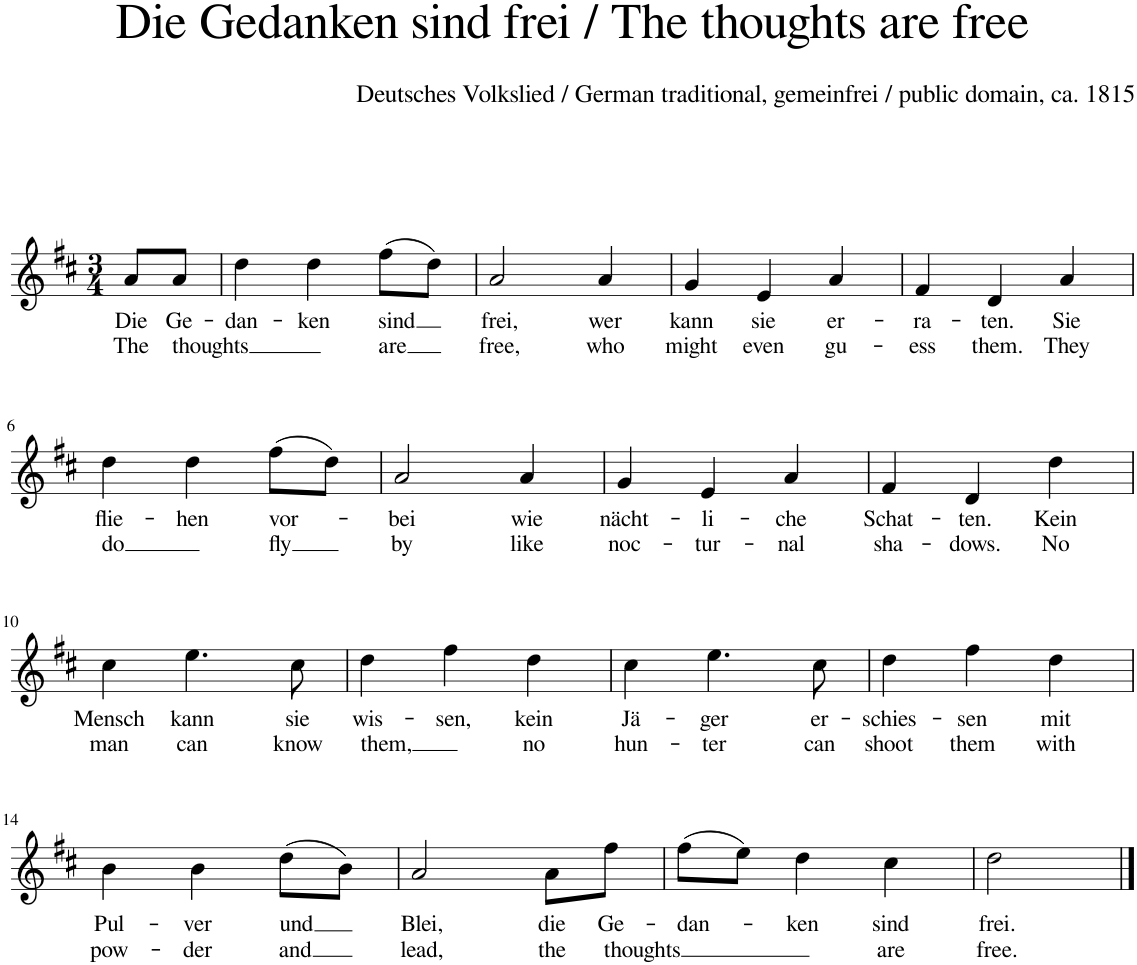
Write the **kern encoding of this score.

**kern	**text	**text
*part1	*part1	*part1
*staff1	*staff1	*staff1
*I"Piano	*	*
*I'Pno.	*	*
*clefG2	*	*
*k[f#c#]	*	*
*M3/4	*	*
=1	=1	=1
!	!LO:LY:b	!LO:LY:b
8a/L	Die	The
!	!LO:LY:b	!LO:LY:b
8a/J	Ge-	thoughts
=2	=2	=2
!	!LO:LY:b	!
4dd\	-dan-	.
!	!LO:LY:b	!
4dd\	-ken	.
!	!LO:LY:b	!LO:LY:b
(8ff#\L	sind	are
8dd\J)	.	.
=3	=3	=3
!	!LO:LY:b	!LO:LY:b
2a/	frei,	free,
!	!LO:LY:b	!LO:LY:b
4a/	wer	who
=4	=4	=4
!	!LO:LY:b	!LO:LY:b
4g/	kann	might
!	!LO:LY:b	!LO:LY:b
4e/	sie	even
!	!LO:LY:b	!LO:LY:b
4a/	er-	gu-
=5	=5	=5
!	!LO:LY:b	!LO:LY:b
4f#/	-ra-	-ess
!	!LO:LY:b	!LO:LY:b
4d/	-ten.	them.
!	!LO:LY:b	!LO:LY:b
4a/	Sie	They
!!LO:LB:g=z
=6	=6	=6
!	!LO:LY:b	!LO:LY:b
4dd\	flie-	do
!	!LO:LY:b	!
4dd\	-hen	.
!	!LO:LY:b	!LO:LY:b
(8ff#\L	vor-	fly
8dd\J)	.	.
=7	=7	=7
!	!LO:LY:b	!LO:LY:b
2a/	-bei	by
!	!LO:LY:b	!LO:LY:b
4a/	wie	like
=8	=8	=8
!	!LO:LY:b	!LO:LY:b
4g/	nächt-	noc-
!	!LO:LY:b	!LO:LY:b
4e/	-li-	-tur-
!	!LO:LY:b	!LO:LY:b
4a/	-che	-nal
=9	=9	=9
!	!LO:LY:b	!LO:LY:b
4f#/	Schat-	sha-
!	!LO:LY:b	!LO:LY:b
4d/	-ten.	-dows.
!	!LO:LY:b	!LO:LY:b
4dd\	Kein	No
!!LO:LB:g=z
=10	=10	=10
!	!LO:LY:b	!LO:LY:b
4cc#\	Mensch	man
!	!LO:LY:b	!LO:LY:b
4.ee\	kann	can
!	!LO:LY:b	!LO:LY:b
8cc#\	sie	know
=11	=11	=11
!	!LO:LY:b	!LO:LY:b
4dd\	wis-	them,
!	!LO:LY:b	!
4ff#\	-sen,	.
!	!LO:LY:b	!LO:LY:b
4dd\	kein	no
=12	=12	=12
!	!LO:LY:b	!LO:LY:b
4cc#\	Jä-	hun-
!	!LO:LY:b	!LO:LY:b
4.ee\	-ger	-ter
!	!LO:LY:b	!LO:LY:b
8cc#\	er-	can
=13	=13	=13
!	!LO:LY:b	!LO:LY:b
4dd\	-schies-	shoot
!	!LO:LY:b	!LO:LY:b
4ff#\	-sen	them
!	!LO:LY:b	!LO:LY:b
4dd\	mit	with
!!LO:LB:g=z
=14	=14	=14
!	!LO:LY:b	!LO:LY:b
4b\	Pul-	pow-
!	!LO:LY:b	!LO:LY:b
4b\	-ver	-der
!	!LO:LY:b	!LO:LY:b
(8dd\L	und	and
8b\J)	.	.
=15	=15	=15
!	!LO:LY:b	!LO:LY:b
2a/	Blei,	lead,
!	!LO:LY:b	!LO:LY:b
8a\L	die	the
!	!LO:LY:b	!LO:LY:b
8ff#\J	Ge-	thoughts
=16	=16	=16
!	!LO:LY:b	!
(8ff#\L	-dan-	.
8ee\J)	.	.
!	!LO:LY:b	!
4dd\	-ken	.
!	!LO:LY:b	!LO:LY:b
4cc#\	sind	are
=17	=17	=17
!	!LO:LY:b	!LO:LY:b
2dd\	frei.	free.
==	==	==
*-	*-	*-
